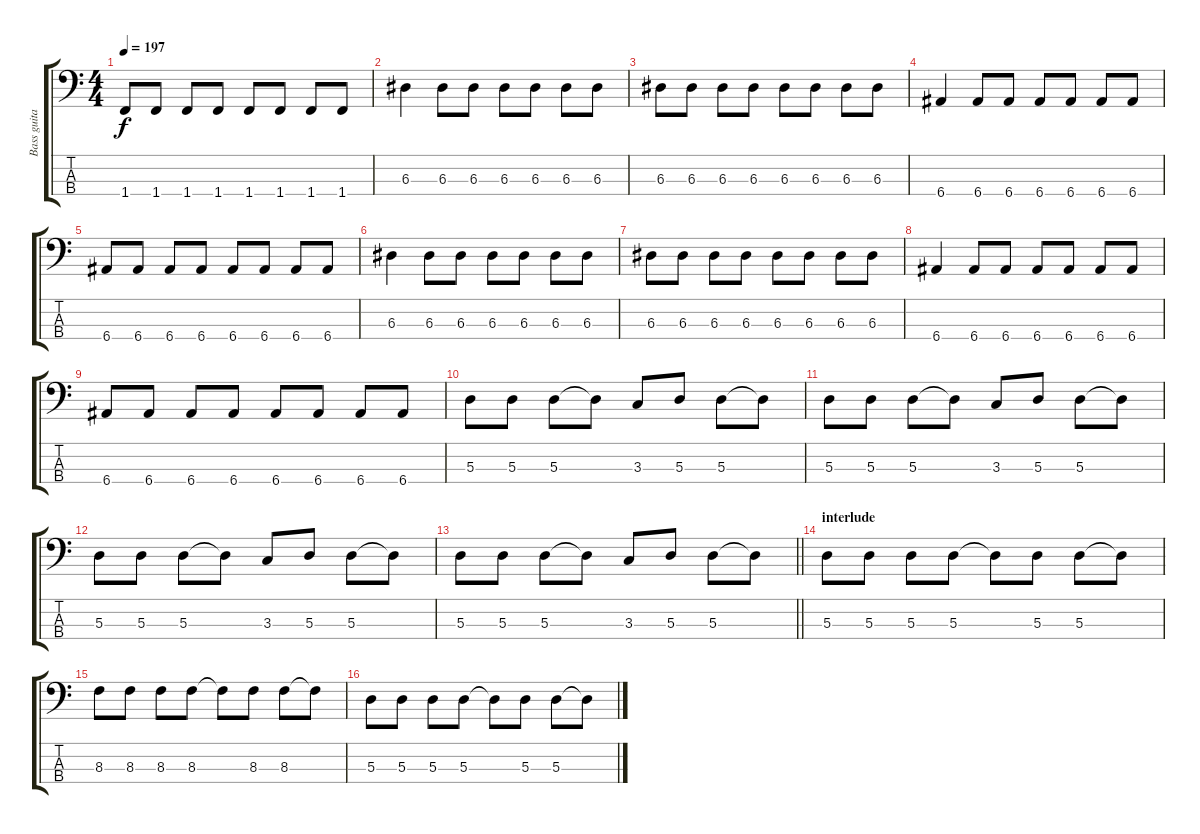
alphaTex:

\track ("Bass guitar" "Bass guita") {instrument electricbassfinger}
\staff {score tabs}
\tuning (G2 D2 A1 E1) {hide}
\ts (4 4)
\tempo 197
\clef f4
\ks c
1.4.8{dy f} 1.4.8 1.4.8 1.4.8 1.4.8 1.4.8 1.4.8 1.4.8 |
6.3.4 6.3.8 6.3.8 6.3.8 6.3.8 6.3.8 6.3.8 |
6.3.8 6.3.8 6.3.8 6.3.8 6.3.8 6.3.8 6.3.8 6.3.8 |
6.4.4 6.4.8 6.4.8 6.4.8 6.4.8 6.4.8 6.4.8 |
6.4.8 6.4.8 6.4.8 6.4.8 6.4.8 6.4.8 6.4.8 6.4.8 |
6.3.4 6.3.8 6.3.8 6.3.8 6.3.8 6.3.8 6.3.8 |
6.3.8 6.3.8 6.3.8 6.3.8 6.3.8 6.3.8 6.3.8 6.3.8 |
6.4.4 6.4.8 6.4.8 6.4.8 6.4.8 6.4.8 6.4.8 |
6.4.8 6.4.8 6.4.8 6.4.8 6.4.8 6.4.8 6.4.8 6.4.8 |
5.3.8 5.3.8 5.3.8 5.3{t}.8 3.3.8 5.3.8 5.3.8 5.3{t}.8 |
5.3.8 5.3.8 5.3.8 5.3{t}.8 3.3.8 5.3.8 5.3.8 5.3{t}.8 |
5.3.8 5.3.8 5.3.8 5.3{t}.8 3.3.8 5.3.8 5.3.8 5.3{t}.8 |
\barLineRight lightlight
5.3.8 5.3.8 5.3.8 5.3{t}.8 3.3.8 5.3.8 5.3.8 5.3{t}.8 |
\section ("" "interlude")
5.3.8 5.3.8 5.3.8 5.3.8 5.3{t}.8 5.3.8 5.3.8 5.3{t}.8 |
8.3.8 8.3.8 8.3.8 8.3.8 8.3{t}.8 8.3.8 8.3.8 8.3{t}.8 |
5.3.8 5.3.8 5.3.8 5.3.8 5.3{t}.8 5.3.8 5.3.8 5.3{t}.8
